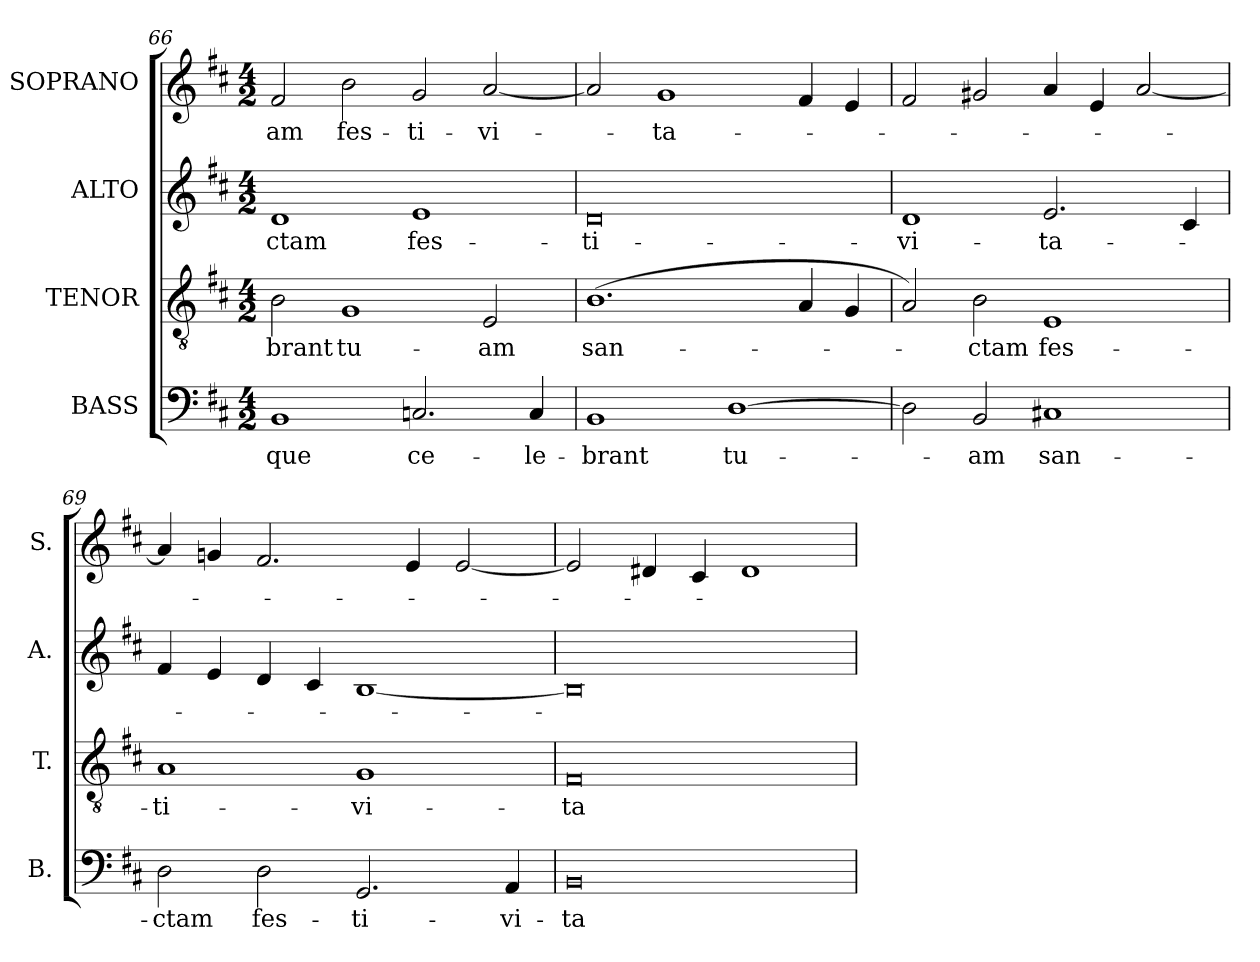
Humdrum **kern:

**kern	**text	**kern	**text	**kern	**text	**kern	**text
*part4	*part4	*part3	*part3	*part2	*part2	*part1	*part1
*staff4	*staff4	*staff3	*staff3	*staff2	*staff2	*staff1	*staff1
*I"BASS	*	*I"TENOR	*	*I"ALTO	*	*I"SOPRANO	*
*I'B.	*	*I'T.	*	*I'A.	*	*I'S.	*
!!LO:LB:g=z
*clefF4	*	*clefGv2	*	*clefG2	*	*clefG2	*
*	*	*ITrd7c12	*	*	*	*	*
*k[f#c#]	*	*k[f#c#]	*	*k[f#c#]	*	*k[f#c#]	*
*D:	*	*D:	*	*D:	*	*D:	*
*M4/2	*	*M4/2	*	*M4/2	*	*M4/2	*
=66	=66	=66	=66	=66	=66	=66	=66
!	!LO:LY:b:color=#000000	!	!	!	!	!	!
!	!	!	!LO:LY:b:color=#000000	!	!	!	!
!	!	!	!	!	!LO:LY:b:color=#000000	!	!
!	!	!	!	!	!	!	!LO:LY:b:color=#000000
1BBi	-que	2BBi\	-brant	1di	-ctam	2f#i/	-am
!	!	!	!LO:LY:b:color=#000000	!	!	!	!
!	!	!	!	!	!	!	!LO:LY:b:color=#000000
.	.	1GGi	tu-	.	.	2bi\	fes-
!	!LO:LY:b:color=#000000	!	!	!	!	!	!
!	!	!	!	!	!LO:LY:b:color=#000000	!	!
!	!	!	!	!	!	!	!LO:LY:b:color=#000000
2.Cni/	ce-	.	.	1ei	fes-	2gi/	-ti-
!	!	!	!LO:LY:b:color=#000000	!	!	!	!
!	!	!	!	!	!	!	!LO:LY:b:color=#000000
.	.	2EEi/	-am	.	.	[2ai/	-vi-
!	!LO:LY:b:color=#000000	!	!	!	!	!	!
4Ci/	-le-	.	.	.	.	.	.
=67	=67	=67	=67	=67	=67	=67	=67
!	!LO:LY:b:color=#000000	!	!	!	!	!	!
!	!	!	!LO:LY:b:color=#000000	!	!	!	!
!	!	!	!	!	!LO:LY:b:color=#000000	!	!
1BBi	-brant	(1.BBi	san-	0di	-ti-	2ai/]	.
!	!	!	!	!	!	!	!LO:LY:b:color=#000000
.	.	.	.	.	.	1gi	-ta-
!	!LO:LY:b:color=#000000	!	!	!	!	!	!
[1Di	tu-	.	.	.	.	.	.
.	.	4AAi/	.	.	.	4f#i/	.
.	.	4GGi/	.	.	.	4ei/	.
=68	=68	=68	=68	=68	=68	=68	=68
!	!	!	!	!	!LO:LY:b:color=#000000	!	!
2Di\]	.	2AAi/)	.	1di	-vi-	2f#i/	.
!	!LO:LY:b:color=#000000	!	!	!	!	!	!
!	!	!	!LO:LY:b:color=#000000	!	!	!	!
2BBi/	-am	2BBi\	-ctam	.	.	2g#Xi/	.
!	!LO:LY:b:color=#000000	!	!	!	!	!	!
!	!	!	!LO:LY:b:color=#000000	!	!	!	!
!	!	!	!	!	!LO:LY:b:color=#000000	!	!
1C#Xi	san-	1EEi	fes-	2.ei/	-ta-	4ai/	.
.	.	.	.	.	.	4ei/	.
.	.	.	.	.	.	[2ai/	.
.	.	.	.	4c#i/	.	.	.
=69	=69	=69	=69	=69	=69	=69	=69
!	!LO:LY:b:color=#000000	!	!	!	!	!	!
!	!	!	!LO:LY:b:color=#000000	!	!	!	!
2Di\	-ctam	1AAi	-ti-	4f#i/	.	4ai/]	.
.	.	.	.	4ei/	.	4gni/	.
!	!LO:LY:b:color=#000000	!	!	!	!	!	!
2Di\	fes-	.	.	4di/	.	2.f#i/	.
.	.	.	.	4c#i/	.	.	.
!	!LO:LY:b:color=#000000	!	!	!	!	!	!
!	!	!	!LO:LY:b:color=#000000	!	!	!	!
2.GGi/	-ti-	1GGi	-vi-	[1Bi	.	.	.
.	.	.	.	.	.	4ei/	.
.	.	.	.	.	.	[2ei/	.
!	!LO:LY:b:color=#000000	!	!	!	!	!	!
4AAi/	-vi-	.	.	.	.	.	.
=70	=70	=70	=70	=70	=70	=70	=70
!	!LO:LY:b:color=#000000	!	!	!	!	!	!
!	!	!	!LO:LY:b:color=#000000	!	!	!	!
0BBi	-ta-	0FF#i	-ta-	0Bi]	.	2ei/]	.
.	.	.	.	.	.	4d#Xi/	.
.	.	.	.	.	.	4c#i/	.
.	.	.	.	.	.	1d#i	.
=	=	=	=	=	=	=	=
*-	*-	*-	*-	*-	*-	*-	*-
